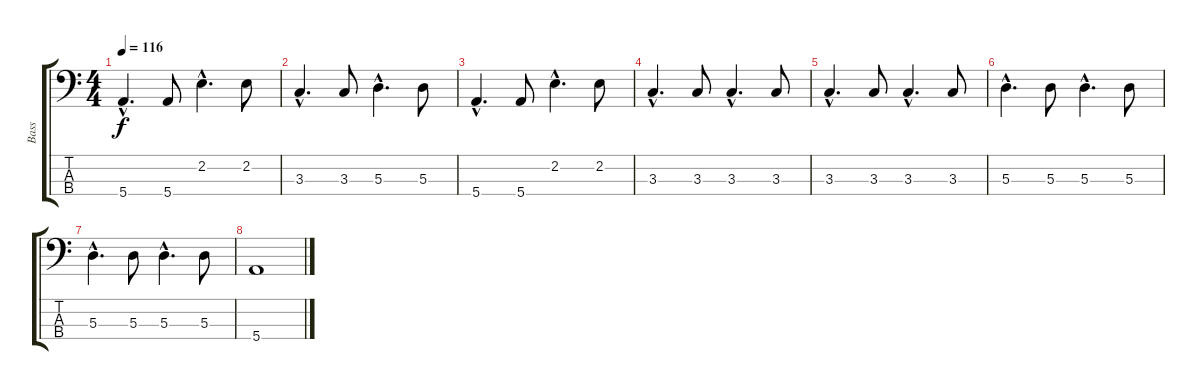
\track ("Bass" "Bass") {instrument electricbassfinger}
\staff {score tabs}
\tuning (G2 D2 A1 E1) {hide}
\ts (4 4)
\tempo 116
\clef f4
\ks c
5.4{hac}.4{d dy f} 5.4.8 2.2{hac}.4{d} 2.2.8 |
3.3{hac}.4{d} 3.3.8 5.3{hac}.4{d} 5.3.8 |
5.4{hac}.4{d} 5.4.8 2.2{hac}.4{d} 2.2.8 |
3.3{hac}.4{d} 3.3.8 3.3{hac}.4{d} 3.3.8 |
3.3{hac}.4{d} 3.3.8 3.3{hac}.4{d} 3.3.8 |
5.3{hac}.4{d} 5.3.8 5.3{hac}.4{d} 5.3.8 |
5.3{hac}.4{d} 5.3.8 5.3{hac}.4{d} 5.3.8 |
5.4.1
